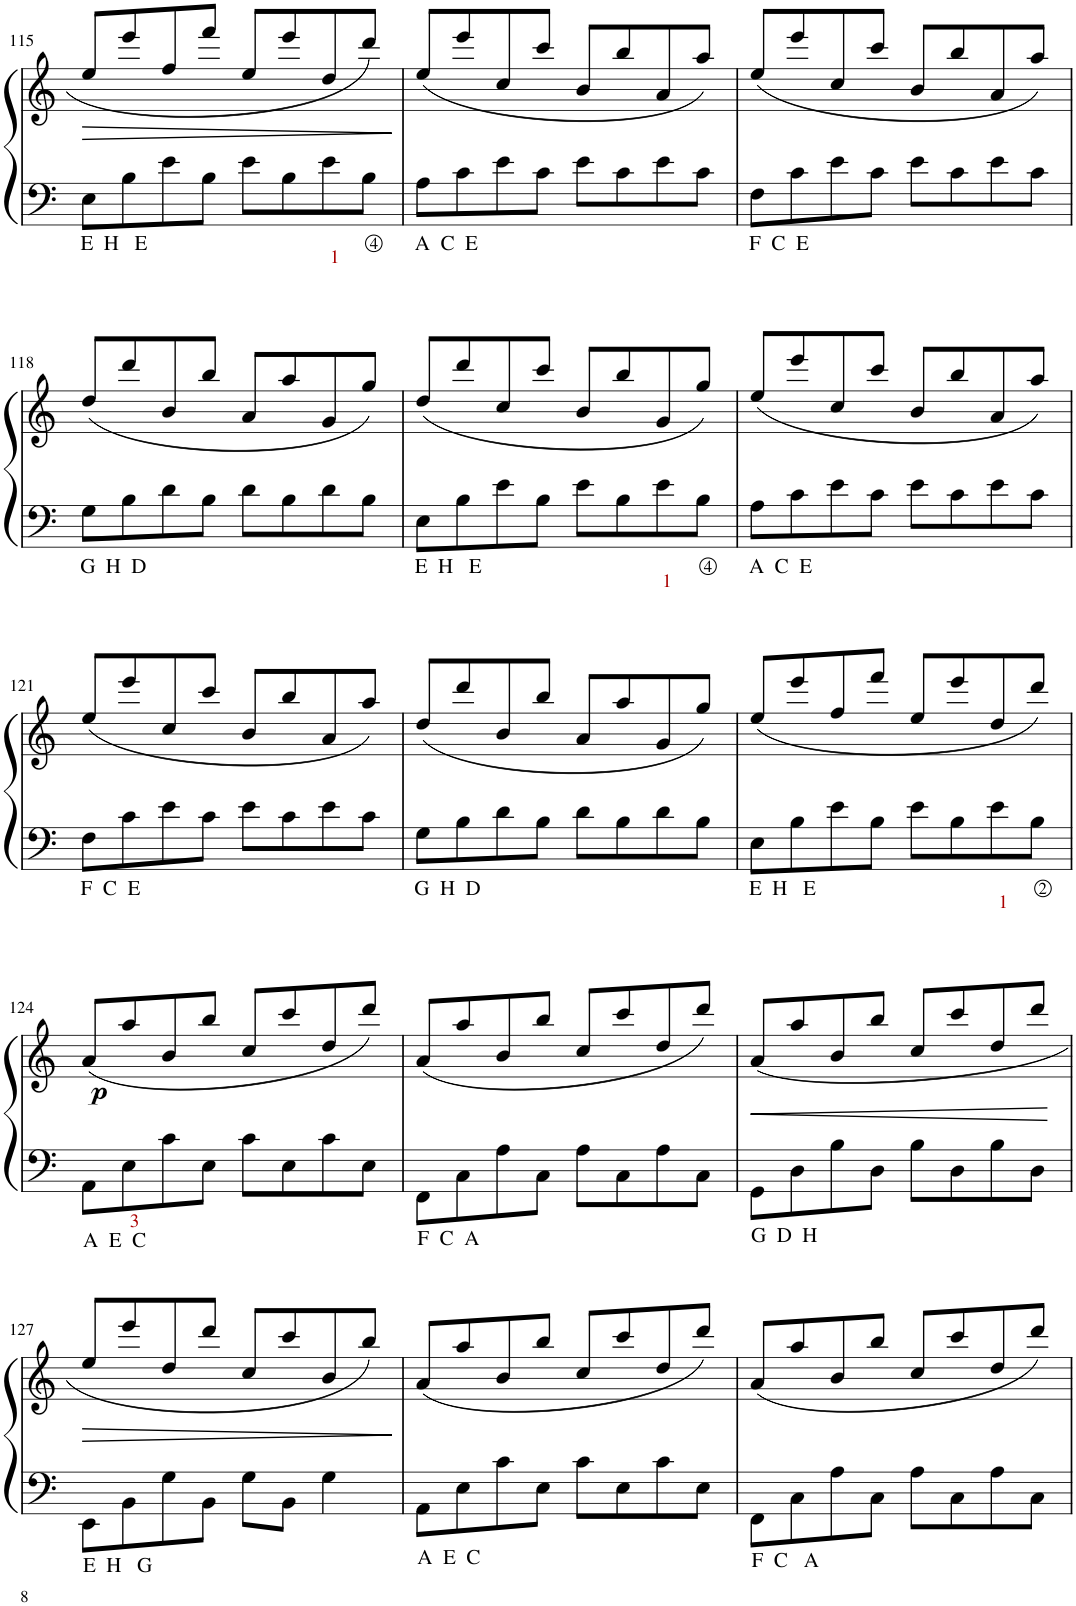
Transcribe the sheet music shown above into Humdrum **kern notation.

**kern	**kern	**dynam
*part1	*part1	*part1
*staff2	*staff1	*staff1/2
*I"Piano	*	*
*I'Pno	*	*
!!LO:PB:g=z
*clefF4	*clefG2	*
*k[]	*k[]	*
*M4/4	*M4/4	*
*met(c|)	*met(c|)	*
=115	=115	=115
!LO:TX:b:t=E  H   E	!	!
!	!	!LO:HP:b
8E\L	8ee/L	>
8B\	8eee/	.
8e\	8ff/	.
8B\J	8fff/J	.
8e\L	8ee/L	.
8B\	8eee/	.
8e<\	8dd/	.
8B<\J	8ddd/J	.
.	.	]
=116	=116	=116
!LO:TX:b:t=A  C  E	!	!
8A\L	(8ee/L	.
8c\	8eee/	.
8e\	8cc/	.
8c\J	8ccc/J	.
8e\L	8b/L	.
8c\	8bb/	.
8e\	8a/	.
8c\J	8aa/J)	.
=117	=117	=117
!LO:TX:b:t=F  C  E	!	!
8F\L	(8ee/L	.
8c\	8eee/	.
8e\	8cc/	.
8c\J	8ccc/J	.
8e\L	8b/L	.
8c\	8bb/	.
8e\	8a/	.
8c\J	8aa/J)	.
!!LO:LB:g=z
=118	=118	=118
!LO:TX:b:t=G  H  D	!	!
8G\L	(8dd/L	.
8B\	8ddd/	.
8d\	8b/	.
8B\J	8bb/J	.
8d\L	8a/L	.
8B\	8aa/	.
8d\	8g/	.
8B\J	8gg/J)	.
=119	=119	=119
!LO:TX:b:t=E  H   E	!	!
8E\L	(8dd/L	.
8B\	8ddd/	.
8e\	8cc/	.
8B\J	8ccc/J	.
8e\L	8b/L	.
8B\	8bb/	.
8e<\	8g/	.
8B<\J	8gg/J)	.
=120	=120	=120
!LO:TX:b:t=A  C  E	!	!
8A\L	(8ee/L	.
8c\	8eee/	.
8e\	8cc/	.
8c\J	8ccc/J	.
8e\L	8b/L	.
8c\	8bb/	.
8e\	8a/	.
8c\J	8aa/J)	.
!!LO:LB:g=z
=121	=121	=121
!LO:TX:b:t=F  C  E	!	!
8F\L	(8ee/L	.
8c\	8eee/	.
8e\	8cc/	.
8c\J	8ccc/J	.
8e\L	8b/L	.
8c\	8bb/	.
8e\	8a/	.
8c\J	8aa/J)	.
=122	=122	=122
!LO:TX:b:t=G  H  D	!	!
8G\L	(8dd/L	.
8B\	8ddd/	.
8d\	8b/	.
8B\J	8bb/J	.
8d\L	8a/L	.
8B\	8aa/	.
8d\	8g/	.
8B\J	8gg/J)	.
=123	=123	=123
!LO:TX:b:t=E  H   E	!	!
8E\L	(8ee/L	.
8B\	8eee/	.
8e\	8ff/	.
8B\J	8fff/J	.
8e\L	8ee/L	.
8B\	8eee/	.
8e<\	8dd/	.
8B<\J	8ddd/J)	.
!!LO:LB:g=z
=124	=124	=124
!LO:TX:b:t=A  E  C	!	!
!	!	!LO:DY:b
8AA\L	(8a/L	p
8E\	8aa/	.
8c\	8b/	.
8E\J	8bb/J	.
8c\L	8cc/L	.
8E\	8ccc/	.
8c\	8dd/	.
8E\J	8ddd/J)	.
=125	=125	=125
!LO:TX:b:t=F  C  A	!	!
8FF\L	(8a/L	.
8C\	8aa/	.
8A\	8b/	.
8C\J	8bb/J	.
8A\L	8cc/L	.
8C\	8ccc/	.
8A\	8dd/	.
8C\J	8ddd/J)	.
=126	=126	=126
!LO:TX:b:t=G  D  H	!	!
!	!	!LO:HP:b
8GG\L	(8a/L	<
8D\	8aa/	.
8B\	8b/	.
8D\J	8bb/J	.
8B\L	8cc/L	.
8D\	8ccc/	.
8B\	8dd/	.
8D\J	8ddd/J	.
.	.	[
!!LO:LB:g=z
=127	=127	=127
!LO:TX:b:t=E  H   G	!	!
!	!	!LO:HP:b
8EE\L	8ee/L	>
8BB\	8eee/	.
8G\	8dd/	.
8BB\J	8ddd/J	.
8G\L	8cc/L	.
8BB\J	8ccc/	.
4G\	8b/	.
.	8bb/J)	.
.	.	]
=128	=128	=128
!LO:TX:b:t=A  E  C	!	!
8AA\L	(8a/L	.
8E\	8aa/	.
8c\	8b/	.
8E\J	8bb/J	.
8c\L	8cc/L	.
8E\	8ccc/	.
8c\	8dd/	.
8E\J	8ddd/J)	.
=129	=129	=129
!LO:TX:b:t=F  C   A	!	!
8FF\L	(8a/L	.
8C\	8aa/	.
8A\	8b/	.
8C\J	8bb/J	.
8A\L	8cc/L	.
8C\	8ccc/	.
8A\	8dd/	.
8C\J	8ddd/J)	.
=	=	=
*-	*-	*-
